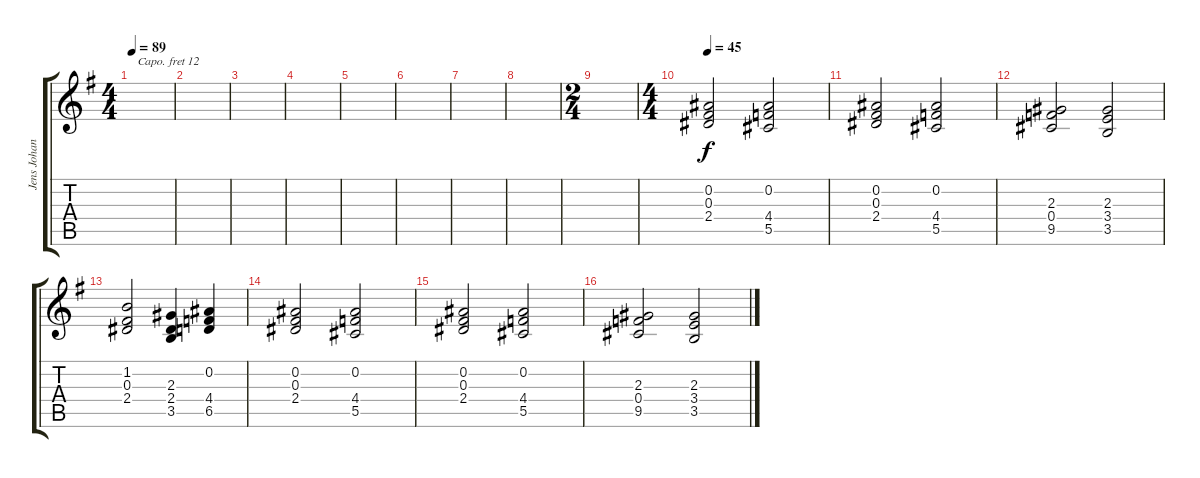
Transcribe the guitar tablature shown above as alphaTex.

\track ("Jens Johansson I" "Jens Johan") {instrument harpsichord}
\staff {score tabs}
\capo 12
\tuning (Eb4 Bb3 Gb3 Db3 Ab2 Eb2) {hide}
\ts (4 4)
\tempo 89
\clef g2
\ks g
|
|
|
|
|
|
|
|
\ts (2 4)
|
\ts (4 4)
\tempo 45
(0.2 0.3 2.4).2{volume 10 instrument choiraahs} (0.2 4.4 5.5).2 |
(0.2 0.3 2.4).2 (0.2 4.4 5.5).2 |
(2.3 0.4 9.5).2 (2.3 3.4 3.5).2 |
(1.2 0.3 2.4).2 (2.3 2.4 3.5).4 (0.2 4.4 6.5).4 |
(0.2 0.3 2.4).2{volume 10 instrument choiraahs} (0.2 4.4 5.5).2 |
(0.2 0.3 2.4).2 (0.2 4.4 5.5).2 |
(2.3 0.4 9.5).2 (2.3 3.4 3.5).2
